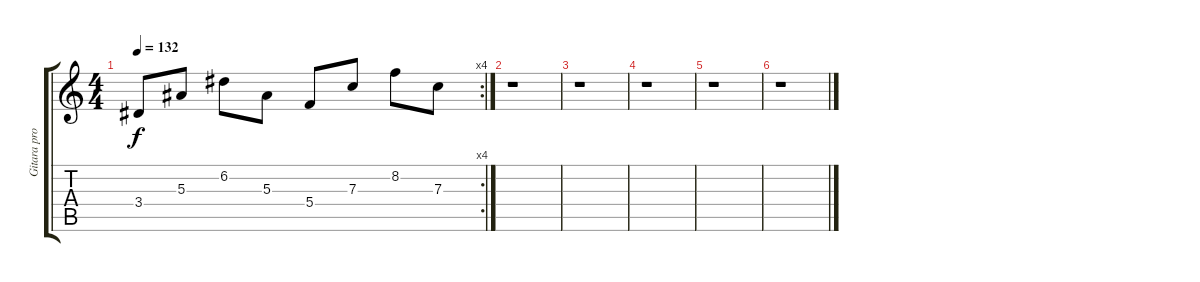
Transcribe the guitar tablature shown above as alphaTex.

\track ("Gitara prowadząca" "Gitara pro") {instrument distortionguitar}
\staff {score tabs}
\tuning (D4 A3 F3 C3 G2 D2) {hide}
\rc 4
\ts (4 4)
\tempo 132
\clef g2
\ks c
3.4.8{dy f} 5.3.8 6.2.8 5.3.8 5.4.8 7.3.8 8.2.8 7.3.8 |
r.1 |
r.1 |
r.1 |
r.1 |
r.1
